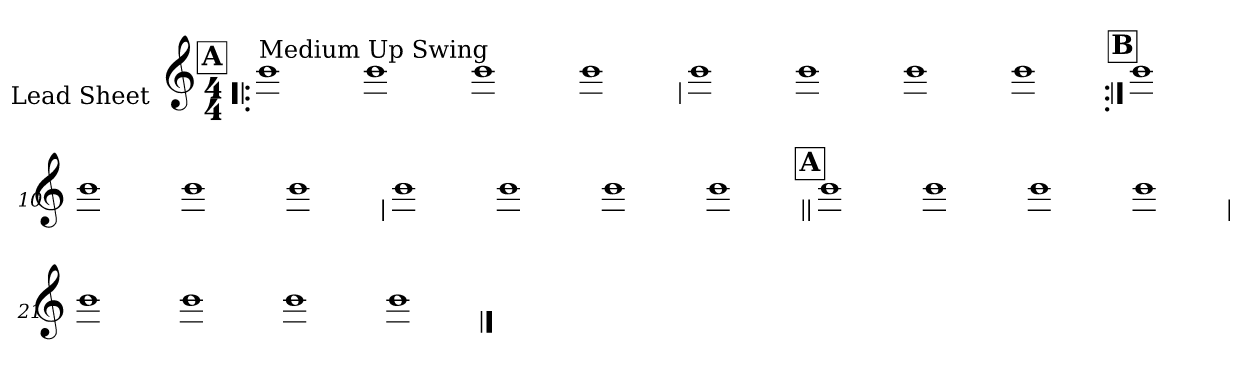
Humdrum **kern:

**kern
*part1
*staff1
*I"Lead Sheet
*stria0
*clefG2
*k[]
*C:
*M4/4
!!LO:REH:place=s1:a:t=A
=1!|:
!LO:TX:a:t=Medium Up Swing
1b
=2-
1b
=3-
1b
=4-
1b
!!LO:LB:g=z
=5
1b
=6-
1b
=7-
1b
=8-
1b
!!LO:LB:g=z
!!LO:REH:place=s1:a:t=B
=9:|!
1b
=10-
1b
=11-
1b
=12-
1b
!!LO:LB:g=z
=13
1b
=14-
1b
=15-
1b
=16-
1b
!!LO:LB:g=z
!!LO:REH:place=s1:a:t=A
=17||
1b
=18-
1b
=19-
1b
=20-
1b
!!LO:LB:g=z
=21
1b
=22-
1b
=23-
1b
=24-
1b
==
*-
